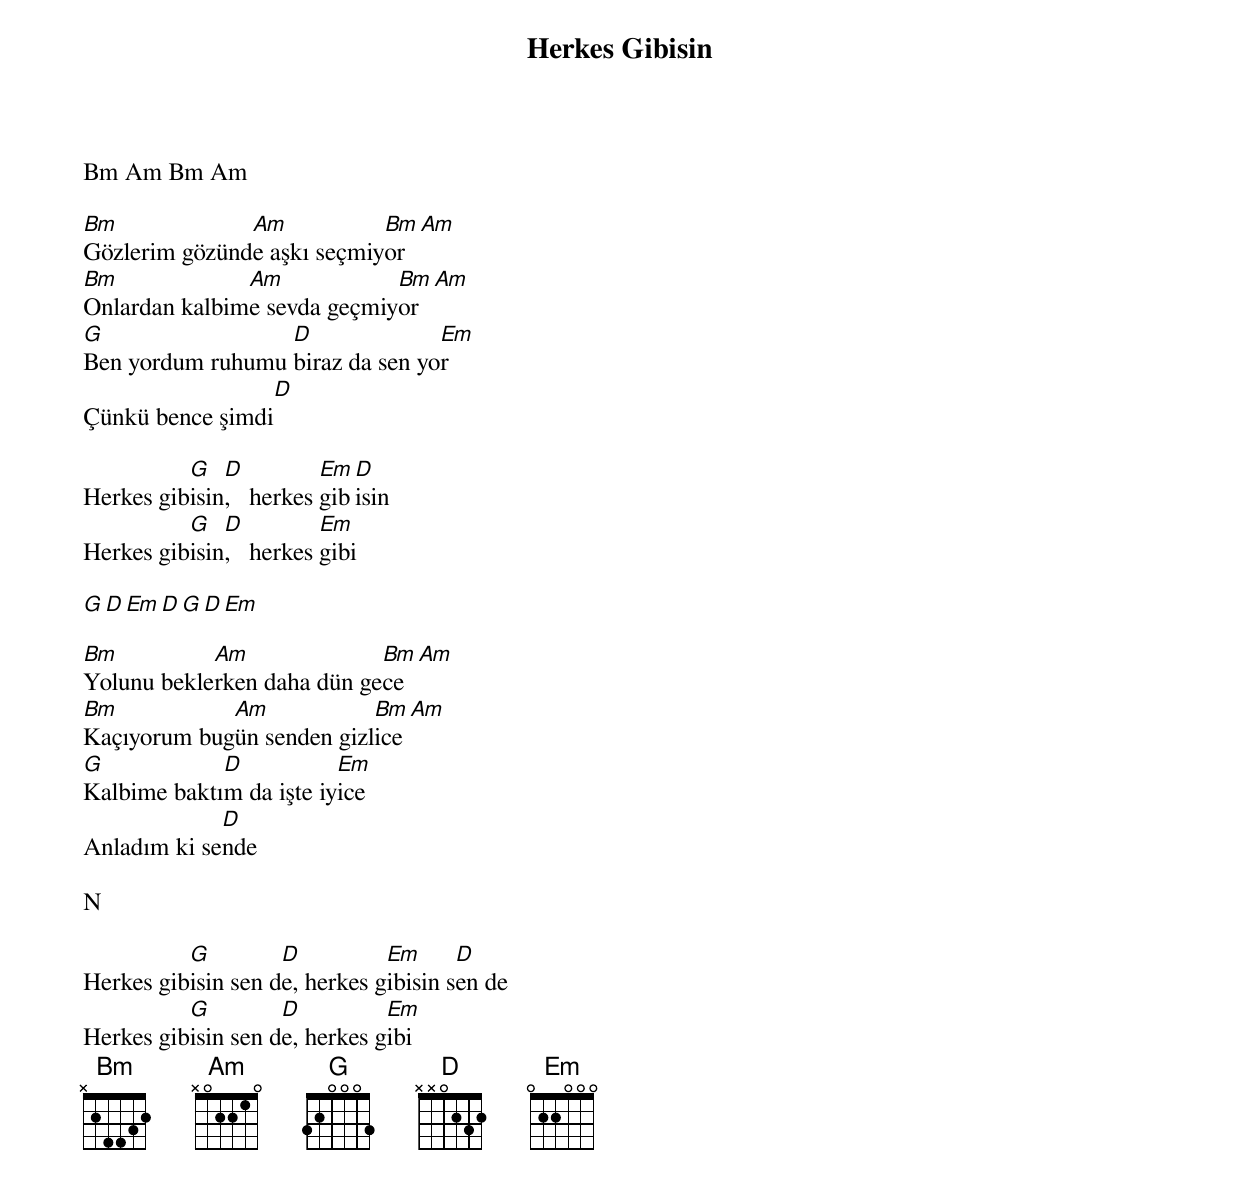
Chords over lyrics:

{title: Herkes Gibisin}
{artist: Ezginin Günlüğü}

Bm Am Bm Am

Bm             Am           Bm Am
Gözlerim gözünde aşkı seçmiyor
Bm             Am            Bm Am
Onlardan kalbime sevda geçmiyor
G                 D              Em
Ben yordum ruhumu biraz da sen yor
                 D
Çünkü bence şimdi

          G   D          Em D
Herkes gibisin,   herkes gibisin
          G   D          Em
Herkes gibisin,   herkes gibi

G D Em D G D Em

Bm          Am              Bm Am
Yolunu beklerken daha dün gece
Bm           Am            Bm Am
Kaçıyorum bugün senden gizlice
G            D           Em
Kalbime baktım da işte iyice
             D
Anladım ki sende

N

          G         D          Em      D
Herkes gibisin sen de, herkes gibisin sen de
          G         D          Em
Herkes gibisin sen de, herkes gibi
